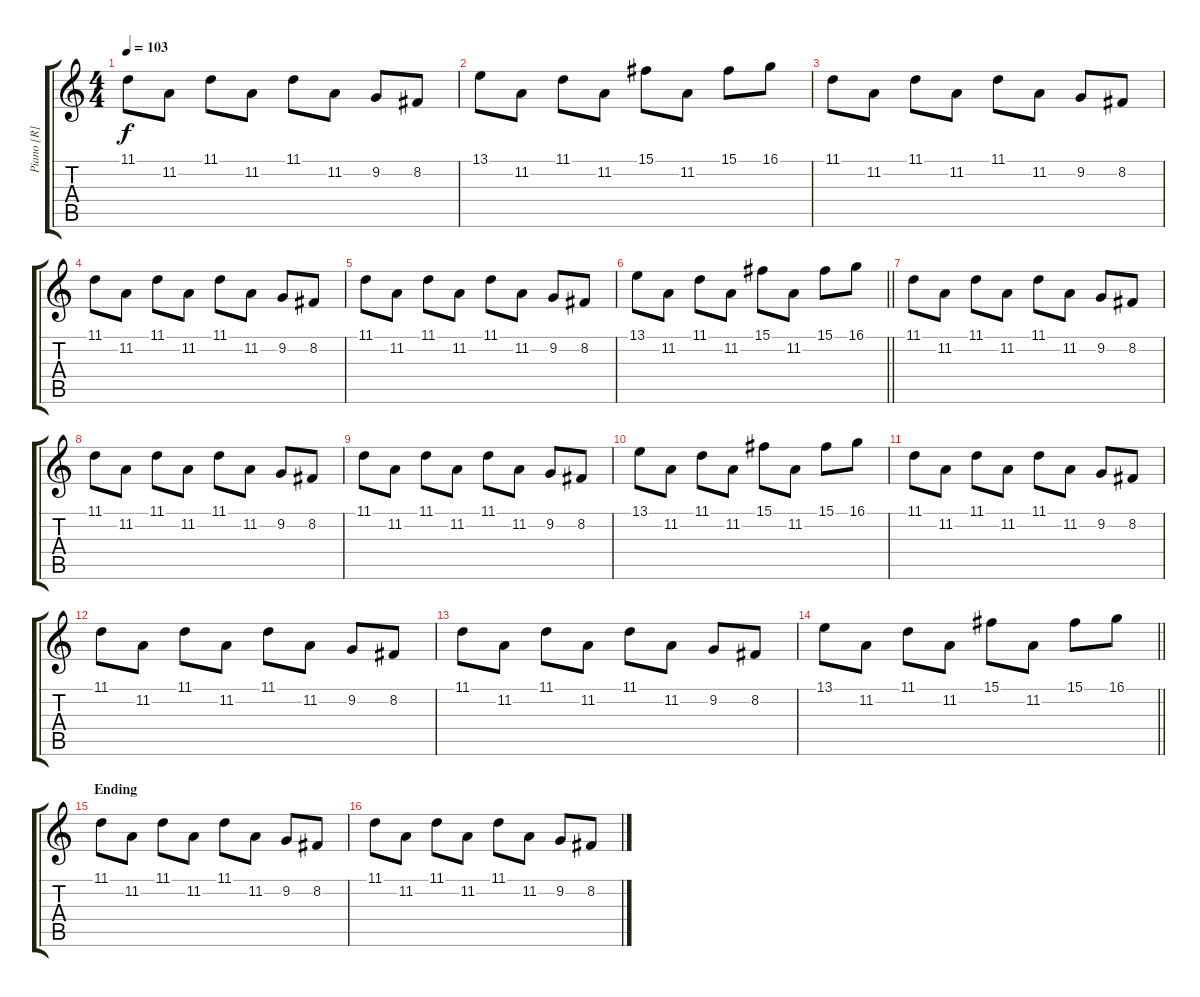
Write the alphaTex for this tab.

\track ("Piano [R]" "Piano [R]") {instrument brightacousticpiano}
\staff {score tabs}
\tuning (Eb4 Bb3 Gb3 Db3 Ab2 Db2) {hide}
\ts (4 4)
\tempo 103
\clef g2
\ks c
11.1.8{dy f} 11.2.8 11.1.8 11.2.8 11.1.8 11.2.8 9.2.8 8.2.8 |
13.1.8 11.2.8 11.1.8 11.2.8 15.1.8 11.2.8 15.1.8 16.1.8 |
11.1.8 11.2.8 11.1.8 11.2.8 11.1.8 11.2.8 9.2.8 8.2.8 |
11.1.8 11.2.8 11.1.8 11.2.8 11.1.8 11.2.8 9.2.8 8.2.8 |
11.1.8 11.2.8 11.1.8 11.2.8 11.1.8 11.2.8 9.2.8 8.2.8 |
\barLineRight lightlight
13.1.8 11.2.8 11.1.8 11.2.8 15.1.8 11.2.8 15.1.8 16.1.8 |
11.1.8 11.2.8 11.1.8 11.2.8 11.1.8 11.2.8 9.2.8 8.2.8 |
11.1.8 11.2.8 11.1.8 11.2.8 11.1.8 11.2.8 9.2.8 8.2.8 |
11.1.8 11.2.8 11.1.8 11.2.8 11.1.8 11.2.8 9.2.8 8.2.8 |
13.1.8 11.2.8 11.1.8 11.2.8 15.1.8 11.2.8 15.1.8 16.1.8 |
11.1.8 11.2.8 11.1.8 11.2.8 11.1.8 11.2.8 9.2.8 8.2.8 |
11.1.8 11.2.8 11.1.8 11.2.8 11.1.8 11.2.8 9.2.8 8.2.8 |
11.1.8 11.2.8 11.1.8 11.2.8 11.1.8 11.2.8 9.2.8 8.2.8 |
\barLineRight lightlight
13.1.8 11.2.8 11.1.8 11.2.8 15.1.8 11.2.8 15.1.8 16.1.8 |
\section ("" "Ending")
11.1.8 11.2.8 11.1.8 11.2.8 11.1.8 11.2.8 9.2.8 8.2.8 |
11.1.8 11.2.8 11.1.8 11.2.8 11.1.8 11.2.8 9.2.8 8.2.8
